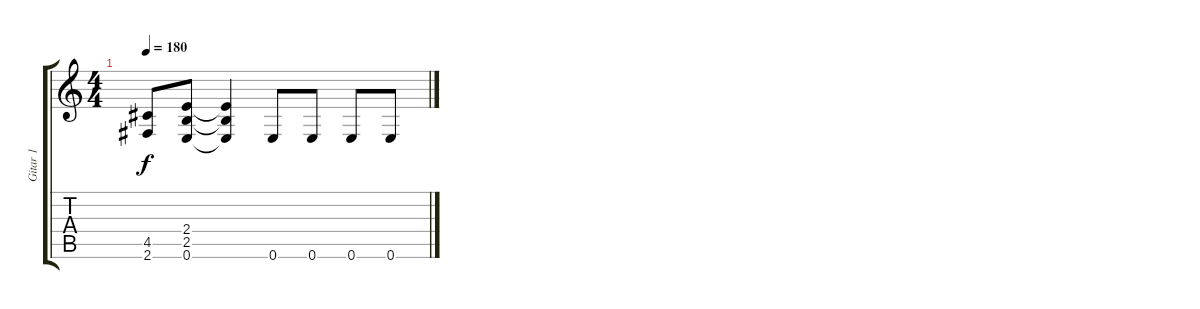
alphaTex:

\track ("Gitar 1" "Gitar 1") {instrument distortionguitar}
\staff {score tabs}
\tuning (E4 B3 G3 D3 A2 E2) {hide}
\ts (4 4)
\tempo 180
\clef g2
\ks c
(4.5 2.6).8{dy f} (2.4 2.5 0.6).8 (2.4{t} 2.5{t} 0.6{t}).4 0.6.8 0.6.8 0.6.8 0.6.8
